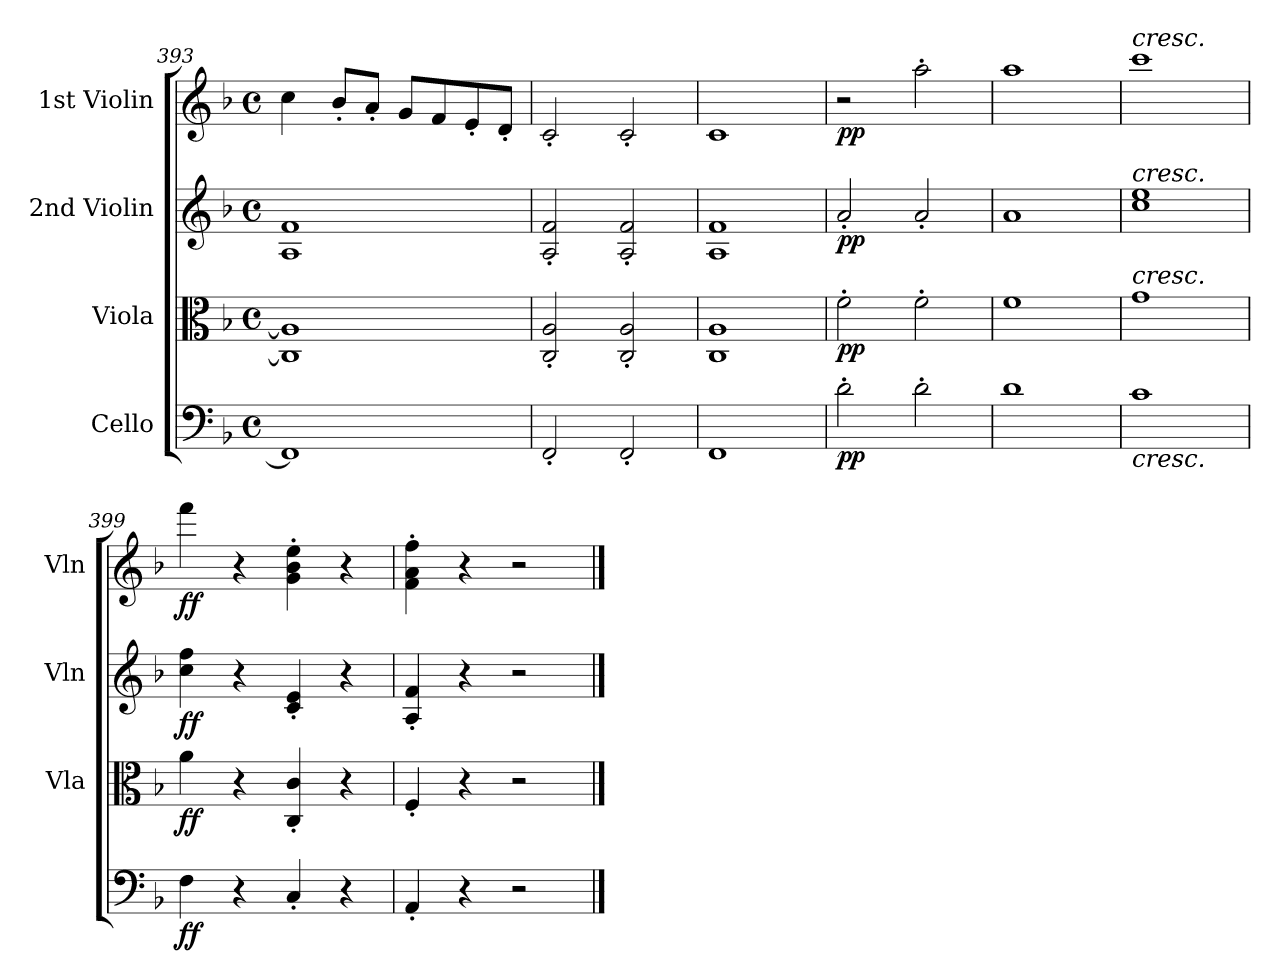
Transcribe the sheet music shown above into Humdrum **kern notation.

**kern	**dynam	**kern	**dynam	**kern	**dynam	**kern	**dynam
*part4	*part4	*part3	*part3	*part2	*part2	*part1	*part1
*staff4	*staff4	*staff3	*staff3	*staff2	*staff2	*staff1	*staff1
*I"Cello	*	*I"Viola	*	*I"2nd Violin	*	*I"1st Violin	*
*	*	*I'Vla	*	*I'Vln	*	*I'Vln	*
*clefF4	*	*clefC3	*	*clefG2	*	*clefG2	*
*k[b-]	*	*k[b-]	*	*k[b-]	*	*k[b-]	*
*M4/4	*	*M4/4	*	*M4/4	*	*M4/4	*
*met(c)	*	*met(c)	*	*met(c)	*	*met(c)	*
=393	=393	=393	=393	=393	=393	=393	=393
1FF]	.	1C] 1A]	.	1A 1f	.	4cc\	.
.	.	.	.	.	.	8b-'/L	.
.	.	.	.	.	.	8a'/J	.
.	.	.	.	.	.	8g/L	.
.	.	.	.	.	.	8f/	.
.	.	.	.	.	.	8e'/	.
.	.	.	.	.	.	8d'/J	.
=394	=394	=394	=394	=394	=394	=394	=394
2FF'/	.	2C/' 2A/'	.	2A/' 2f/'	.	2c'/	.
2FF'/	.	2C/' 2A/'	.	2A/' 2f/'	.	2c'/	.
=395	=395	=395	=395	=395	=395	=395	=395
1FF	.	1C 1A	.	1A 1f	.	1c	.
!!LO:LB:g=z
=396	=396	=396	=396	=396	=396	=396	=396
!	!LO:DY:b	!	!LO:DY:b	!	!LO:DY:b	!	!LO:DY:b
2d'\	pp	2f'\	pp	2a'/	pp	2r	pp
2d'\	.	2f'\	.	2a'/	.	2aa'\	.
=397	=397	=397	=397	=397	=397	=397	=397
1d	.	1f	.	1a	.	1aa	.
=398	=398	=398	=398	=398	=398	=398	=398
!	!	!	!	!	!	!LO:TX:a:i:t=cresc.	!
!	!	!	!	!LO:TX:a:i:t=cresc.	!	!	!
!	!	!LO:TX:a:i:t=cresc.	!	!	!	!	!
!LO:TX:b:i:t=cresc.	!	!	!	!	!	!	!
1c	.	1g	.	1cc 1ee	.	1ccc	.
=399	=399	=399	=399	=399	=399	=399	=399
!	!LO:DY:b	!	!LO:DY:b	!	!LO:DY:b	!	!LO:DY:b
4F\	ff	4a\	ff	4cc\ 4ff\	ff	4fff\	ff
4r	.	4r	.	4r	.	4r	.
4C'/	.	4C/' 4c/'	.	4c/' 4e/'	.	4g\' 4b-\' 4ee\'	.
4r	.	4r	.	4r	.	4r	.
=400	=400	=400	=400	=400	=400	=400	=400
4AA'/	.	4F'/	.	4A/' 4f/'	.	4f\' 4a\' 4ff\'	.
4r	.	4r	.	4r	.	4r	.
2r	.	2r	.	2r	.	2r	.
==	==	==	==	==	==	==	==
*-	*-	*-	*-	*-	*-	*-	*-
